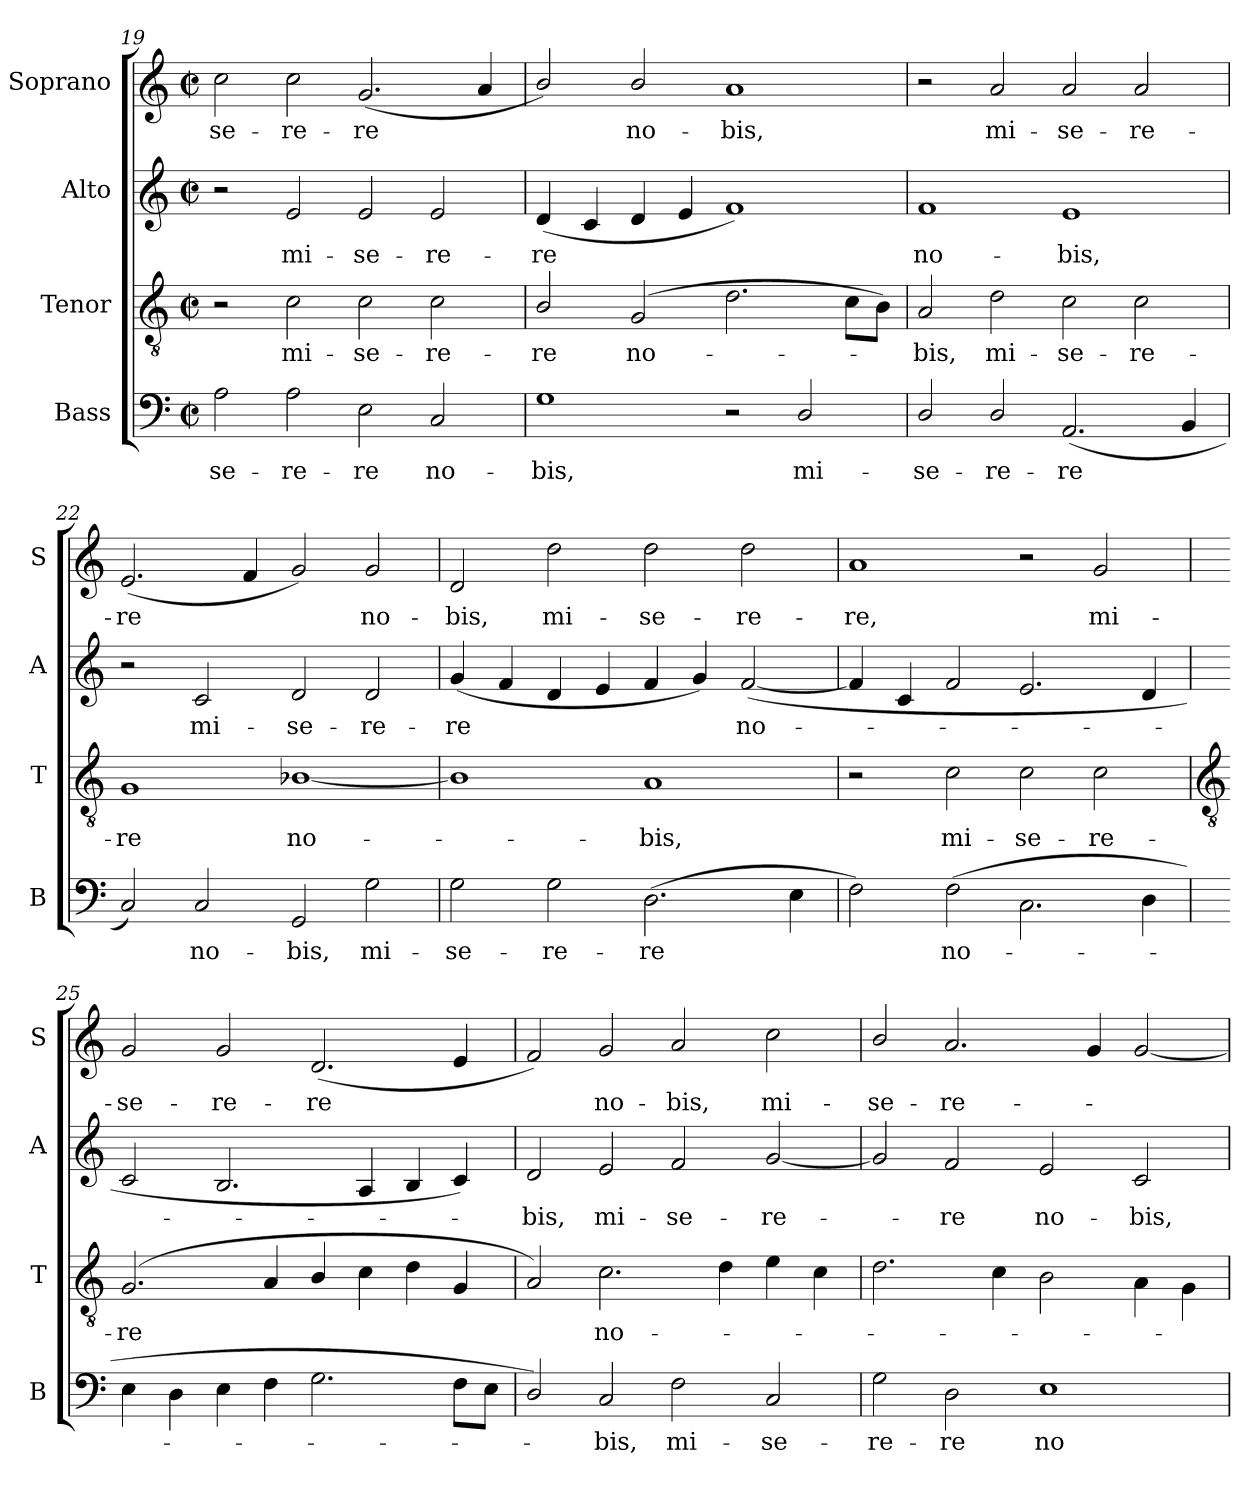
**kern	**text	**kern	**text	**kern	**text	**kern	**text
*part4	*part4	*part3	*part3	*part2	*part2	*part1	*part1
*staff4	*staff4	*staff3	*staff3	*staff2	*staff2	*staff1	*staff1
*I"Bass	*	*I"Tenor	*	*I"Alto	*	*I"Soprano	*
*I'B	*	*I'T	*	*I'A	*	*I'S	*
!!LO:LB:g=z
*clefF4	*	*clefGv2	*	*clefG2	*	*clefG2	*
*k[]	*	*k[]	*	*k[]	*	*k[]	*
*C:	*	*C:	*	*C:	*	*C:	*
*M4/2	*	*M4/2	*	*M4/2	*	*M4/2	*
*met(c|)	*	*met(c|)	*	*met(c|)	*	*met(c|)	*
=19	=19	=19	=19	=19	=19	=19	=19
!	!LO:LY:b	!	!	!	!	!	!LO:LY:b
2A	-se-	2r	.	2r	.	2cc	-se-
!	!LO:LY:b	!	!LO:LY:b	!	!LO:LY:b	!	!LO:LY:b
2A	-re-	2c	mi-	2e	mi-	2cc	-re-
!	!LO:LY:b	!	!LO:LY:b	!	!LO:LY:b	!	!LO:LY:b
2E	-re	2c	-se-	2e	-se-	(<2.g	-re
!	!LO:LY:b	!	!LO:LY:b	!	!LO:LY:b	!	!
2C	no-	2c	-re-	2e	-re-	.	.
.	.	.	.	.	.	4a	.
=20	=20	=20	=20	=20	=20	=20	=20
!	!LO:LY:b	!	!LO:LY:b	!	!LO:LY:b	!	!
1G	-bis,	2B/	-re	(<4d	-re	2b/)	.
.	.	.	.	4c	.	.	.
!	!	!	!LO:LY:b	!	!	!	!LO:LY:b
.	.	(>2G	no-	4d	.	2b/	no-
.	.	.	.	4e	.	.	.
!	!	!	!	!	!	!	!LO:LY:b
2r	.	2.d	.	1f)	.	1a	-bis,
!	!LO:LY:b	!	!	!	!	!	!
2D/	mi-	.	.	.	.	.	.
.	.	8cL	.	.	.	.	.
.	.	8BJ)	.	.	.	.	.
=21	=21	=21	=21	=21	=21	=21	=21
!	!LO:LY:b	!	!LO:LY:b	!	!LO:LY:b	!	!
2D/	-se-	2A	bis,	1f	no-	2r	.
!	!LO:LY:b	!	!LO:LY:b	!	!	!	!LO:LY:b
2D/	-re-	2d	mi-	.	.	2a	mi-
!	!LO:LY:b	!	!LO:LY:b	!	!LO:LY:b	!	!LO:LY:b
(<2.AA	-re	2c	-se-	1e	-bis,	2a	-se-
!	!	!	!LO:LY:b	!	!	!	!LO:LY:b
.	.	2c	-re-	.	.	2a	-re-
4BB	.	.	.	.	.	.	.
=22	=22	=22	=22	=22	=22	=22	=22
!	!	!	!LO:LY:b	!	!	!	!LO:LY:b
2C)	.	1G	-re	2r	.	(<2.e	-re
!	!LO:LY:b	!	!	!	!LO:LY:b	!	!
2C	no-	.	.	2c	mi-	.	.
.	.	.	.	.	.	4f	.
!	!LO:LY:b	!	!LO:LY:b	!	!LO:LY:b	!	!
2GG	-bis,	[1B-X/	no-	2d	-se-	2g)	.
!	!LO:LY:b	!	!	!	!LO:LY:b	!	!LO:LY:b
2G	mi-	.	.	2d	-re-	2g	no-
=23	=23	=23	=23	=23	=23	=23	=23
!	!LO:LY:b	!	!	!	!LO:LY:b	!	!LO:LY:b
2G	-se-	1B-/]	.	(<4g	-re	2d	-bis,
.	.	.	.	4f	.	.	.
!	!LO:LY:b	!	!	!	!	!	!LO:LY:b
2G	-re-	.	.	4d	.	2dd	mi-
.	.	.	.	4e	.	.	.
!	!LO:LY:b	!	!LO:LY:b	!	!	!	!LO:LY:b
(>2.D	-re	1A	bis,	4f	.	2dd	-se-
.	.	.	.	4g)	.	.	.
!	!	!	!	!	!LO:LY:b	!	!LO:LY:b
.	.	.	.	(<[2f	no-	2dd	-re-
4E	.	.	.	.	.	.	.
=24	=24	=24	=24	=24	=24	=24	=24
!	!	!	!	!	!	!	!LO:LY:b
2F)	.	2r	.	4f]	.	1a	-re,
.	.	.	.	4c	.	.	.
!	!LO:LY:b	!	!LO:LY:b	!	!	!	!
(>2F	no-	2c	mi-	2f	.	.	.
!	!	!	!LO:LY:b	!	!	!	!
2.C\	.	2c	-se-	2.e	.	2r	.
!	!	!	!LO:LY:b	!	!	!	!LO:LY:b
.	.	2c	-re-	.	.	2g	mi-
4D	.	.	.	4d	.	.	.
!!LO:LB:g=z
=25	=25	=25	=25	=25	=25	=25	=25
*	*	*clefGv2	*	*	*	*	*
!	!	!	!LO:LY:b	!	!	!	!LO:LY:b
4E	.	(<2.G	-re	2c	.	2g	-se-
4D	.	.	.	.	.	.	.
!	!	!	!	!	!	!	!LO:LY:b
4E	.	.	.	2.B	.	2g	-re-
4F	.	4A	.	.	.	.	.
!	!	!	!	!	!	!	!LO:LY:b
2.G	.	4B/	.	.	.	(<2.d	-re
.	.	4c\	.	4A	.	.	.
.	.	4d\	.	4B	.	.	.
8FL	.	4G	.	4c)	.	4e	.
8EJ	.	.	.	.	.	.	.
=26	=26	=26	=26	=26	=26	=26	=26
!	!	!	!	!	!LO:LY:b	!	!
2D/)	.	2A)	.	2d	bis,	2f)	.
!	!LO:LY:b	!	!LO:LY:b	!	!LO:LY:b	!	!LO:LY:b
2C	bis,	2.c	no-	2e	mi-	2g	no-
!	!LO:LY:b	!	!	!	!LO:LY:b	!	!LO:LY:b
2F	mi-	.	.	2f	-se-	2a	-bis,
.	.	4d	.	.	.	.	.
!	!LO:LY:b	!	!	!	!LO:LY:b	!	!LO:LY:b
2C	-se-	4e	.	[2g	-re-	2cc	mi-
.	.	4c	.	.	.	.	.
=27	=27	=27	=27	=27	=27	=27	=27
!	!LO:LY:b	!	!	!	!	!	!LO:LY:b
2G	-re-	2.d	.	2g]	.	2b/	-se-
!	!LO:LY:b	!	!	!	!LO:LY:b	!	!LO:LY:b
2D	-re	.	.	2f	re	2.a	-re-
.	.	4c	.	.	.	.	.
!	!LO:LY:b	!	!	!	!LO:LY:b	!	!
1E	no-	2B	.	2e	no-	.	.
.	.	.	.	.	.	4g	.
!	!	!	!	!	!LO:LY:b	!	!
.	.	4A\	.	2c	-bis,	[2g	.
.	.	4G\	.	.	.	.	.
=	=	=	=	=	=	=	=
*-	*-	*-	*-	*-	*-	*-	*-
